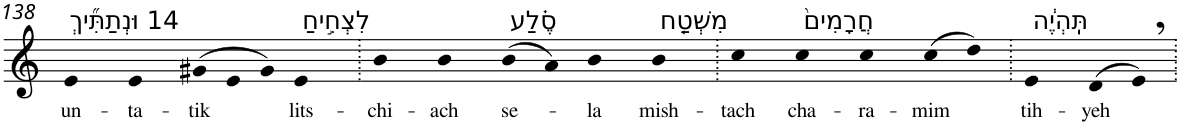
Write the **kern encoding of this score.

**kern	**text
*part1	*part1
*staff1	*staff1
*I"Piano	*
*I'Pno	*
!!LO:PB:g=z
*clefG2	*
*k[]	*
=138	=138
!LO:TX:a:t=14 וּנְתַתִּ֞יךְ	!
!	!LO:LY:b
4e	un-
!	!LO:LY:b
4e	-ta-
*Xtuplet	*
!	!LO:LY:b
(>12g#X	-tik
12e	.
12g#)	.
!LO:TX:a:t=לִצְחִ֣יחַ	!
!	!LO:LY:b
4e	lits-
=139.	=139.
!	!LO:LY:b
4b	-chi-
!	!LO:LY:b
4b	-ach
!LO:TX:a:t=סֶ֗לַע	!
!	!LO:LY:b
(>8b	se-
8a)	.
!	!LO:LY:b
4b	-la
!LO:TX:a:t=מִשְׁטַ֤ח	!
!	!LO:LY:b
4b	mish-
=140.	=140.
!	!LO:LY:b
4cc	-tach
!LO:TX:a:t=חֲרָמִים֙	!
!	!LO:LY:b
4cc	cha-
!	!LO:LY:b
4cc	-ra-
!	!LO:LY:b
(>8cc	-mim
8dd)	.
=141.	=141.
!LO:TX:a:t=תִּֽהְיֶ֔ה	!
!	!LO:LY:b
4e	tih-
!	!LO:LY:b
(>8d	-yeh
8e,)	.
=.	=.
*-	*-
